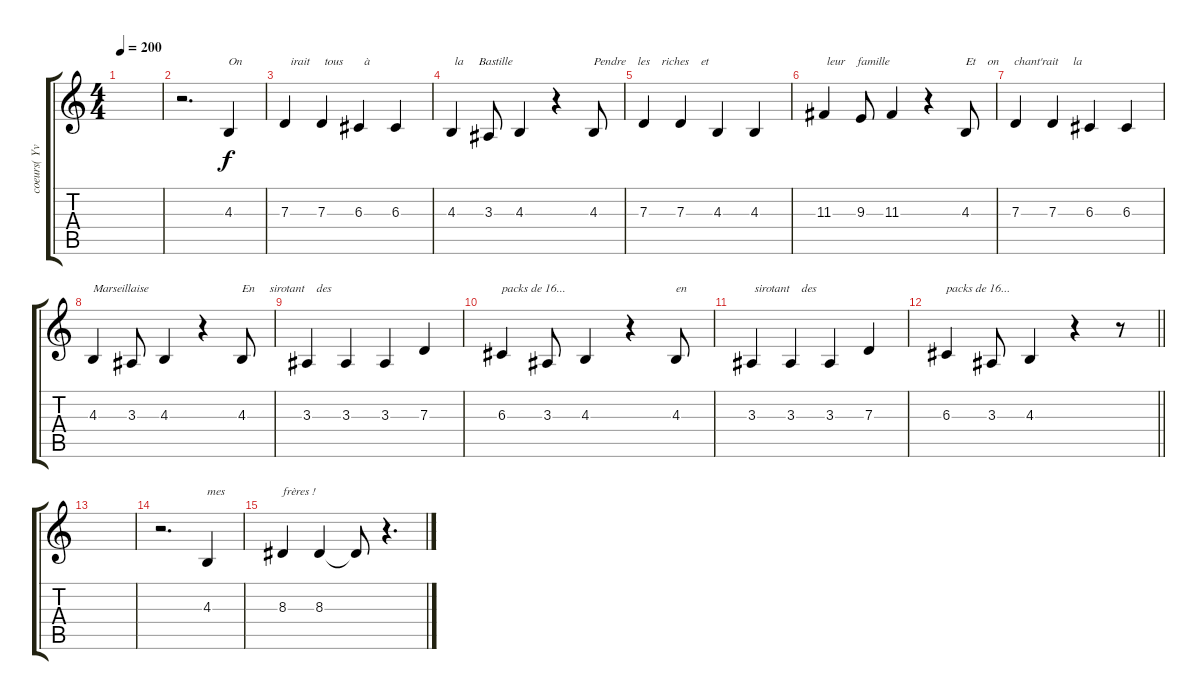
\track ("coeurs( Yves et Vlad )" "coeurs( Yv") {instrument englishhorn}
\staff {score tabs}
\tuning (E4 B3 G3 D3 A2 E2) {hide}
\ts (4 4)
\tempo 200
\clef g2
\ks c
|
r.2{d} 4.3.4{txt "On            "} |
7.3.4{txt "  irait     tous       à"} 7.3.4 6.3.4 6.3.4 |
4.3.4{txt " la     Bastille"} 3.3.8 4.3.4 r.4 4.3.8{txt "Pendre    les    riches    et"} |
7.3.4 7.3.4 4.3.4 4.3.4 |
11.3.4{txt " leur    famille"} 9.3.8 11.3.4 r.4 4.3.8{txt "Et    on     chant'rait     la "} |
7.3.4 7.3.4 6.3.4 6.3.4 |
4.3.4{txt "Marseillaise"} 3.3.8 4.3.4 r.4 4.3.8{txt "En     sirotant    des "} |
3.3.4 3.3.4 3.3.4 7.3.4 |
6.3.4{txt "packs de 16..."} 3.3.8 4.3.4 r.4 4.3.8{txt "en "} |
3.3.4{txt " sirotant    des "} 3.3.4 3.3.4 7.3.4 |
\barLineRight lightlight
6.3.4{txt "packs de 16..."} 3.3.8 4.3.4 r.4 r.8 |
|
r.2{d} 4.3.4{txt "mes"} |
8.3.4{txt "frères !"} 8.3.4 8.3{t}.8 r.4{d}
